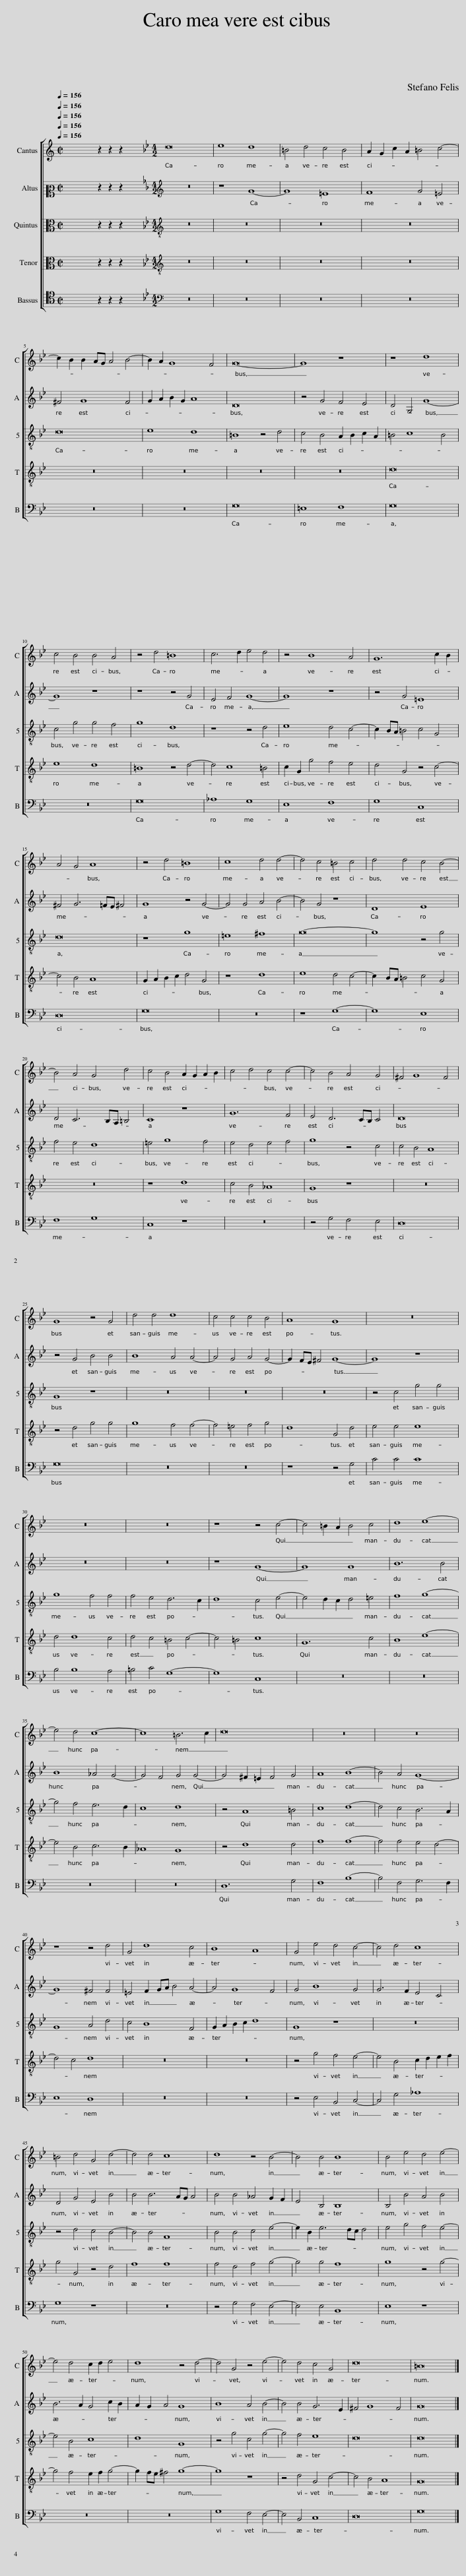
X:1
%%score [ 1 2 [ 3 4 ] 5 ]
L:1/8
Q:1/4=156
M:2/2
I:linebreak $
K:C
V:1 treble
V:2 alto2
V:3 alto
V:4 alto
V:5 tenor
V:1
 x8 | z2 z2 z2 x2 |[K:Bb][M:4/2] d16 | e8 d8 | =B4 d4 c4 B4 | %5
 A2 G2 c2 A2 =B4 c4- |$ c2 B2 B2 AG A4 B4- | B2 A2 G8 F4 | G16- | G8 z8 | %10
 z8 d8 |$ c4 B4 B4 A4 | z4 d4 =B8 | c6 d2 e4 d4 | z4 B8 A4 | %15
 G12 c2 B2 |$ A4 G4 A8 | z4 d4 =B8 | c8 d4 d4- | d4 c4 =B4 c4 | %20
 d4 d4 c4 B4- |$ B4 A4 G4 d4 | c4 B4 A2 G2 A2 B2 | c4 d4 c4 c4- | c4 B4 A4 G4 | %25
 ^F4 G8 F4 |$ G8 z4 G4 | d4 d4 d8 | c4 c4 c4 B4 | A8 G8 | %30
 z16 |$ z16 | z16 | z8 z4 c4- | c4 =B2 A2 B4 c4 | %35
 d8 e8- |$ e4 d4 c8- | c8 =B6 c2 | d16 | z16 | %40
 z16 |$ z8 z4 d4 | G4 d8 c4 | B8 A8 | G4 e4 d4 c4- | %45
 c4 d4 c8 |$ =B4 d4 G4 d4- | d4 d4 c8 | d8 z4 B4- | B4 B4 B8 | %50
 B4 e4 d4 e4- |$ e4 d4 c2 d2 e4 | d8 z4 d4- | d4 G4 z4 e4- | e4 d4 c4 G4 | %55
 d16 | =B16 |] %57
V:2
 x8 | z2 z2 z2 x2 |[K:Bb][M:4/2][K:treble] z16 | z8 G8- | G8 =E8 | %5
 F8 G4 =E4 |$ ^F4 G8 F4 | G2 A2 B2 G2 A8 | D16 | z4 G4 F4 E4 | %10
 D4 G,4 G8- |$ G8 z8 | z8 z4 G4 | E4 F4 G8- | G8 z8 | %15
 z4 G4 =E8 |$ ^F4 G6 =FE ^F4 | G8 z4 G4- | G4 G4 A4 B4- | B4 G4 z8 | %20
 D8 E8 |$ D4 C6 B,A, =B,4 | C8 z8 | G12 F4 | E4 D6 CB, C4 | %25
 D16 |$ z4 G4 B4 B4 | B8 A4 A4- | A4 G4 A4 G4- | G2 FE ^F4 G8- | %30
 G8 z8 |$ z16 | z16 | z8 G8- | G8 G8 | %35
 B12 B4 |$ B8 _A4 G4- | G4 F4 G4 G4- | G4 ^F2 =E2 F4 G4 | A8 B8- | %40
 B4 A4 G8- |$ G8 ^F4 F4 | =E4 F2 GA B4 A4- | A4 G8 F4 | G4 B8 G4 | %45
 G6 F2 E4 C4 |$ D4 G4 E4 B4 | B4 B6 AG A4 | B4 B4 _A4 G2 F2 | E4 B,4 B,8 | %50
 B,4 B4 A4 B4 |$ B6 A2 G4 c2 B2 | A2 G2 A4 G8 | B8 A4 B4- | B4 B4 G6 E2 | %55
 ^F4 G8 F4 | G16 |] %57
V:3
 x8 | z2 z2 z2 x2 |[K:Bb][M:4/2][K:treble-8] z16 | z16 | z16 | %5
 z16 |$ d16 | e8 d8 | =B8 z4 d4 | c4 B4 A2 B2 c2 A2 | %10
 =B4 c8 B4 |$ c4 g4 g4 f4 | g8 d8 | z8 z4 d4 | e8 d4 c4- | %15
 c2 BA =B4 c4 G4 |$ d16 | z8 g8 | =e8 ^f8 | g16- | %20
 g8 z4 g4 |$ f4 e4 d8 | =e4 g8 f4 | e4 d4 e4 f4 | g8 z4 c4 | %25
 c4 B4 A8 |$ G8 z8 | z16 | z16 | z16 | %30
 z4 c4 g4 g4 |$ g8 f4 f4 | f4 e4 d6 c2 | d8 c4 e4- | e4 d2 c2 d4 =e4 | %35
 f8 g8- |$ g4 f4 e6 d2 | c8 d8 | z4 A8 =B4 | c8 d8- | %40
 d4 c4 B6 A2 |$ G8 A4 d4 | c4 B8 F4 | G2 A2 B2 c2 d8 | G8 z8 | %45
 z16 |$ z4 d4 c4 B4- | B4 B4 F8 | B4 B4 c4 e4- | e2 B2 e6 dc d4 | %50
 e4 g4 f4 e4- |$ e4 B4 c8 | d8 G8 | z4 g4 c4 g4- | g4 f4 e8 | %55
 d16 | d16 |] %57
V:4
 x8 | z2 z2 z2 x2 |[K:Bb][M:4/2][K:treble-8] z16 | z16 | z16 | %5
 z16 |$ z16 | z16 | z16 | z16 | %10
 d16 |$ e8 d8 | =B8 z4 d4- | d4 c8 =B4 | c2 G2 g4 f4 e4 | %15
 d4 G4 z4 c4- |$ c4 B4 A8 | G2 A2 B2 c2 d4 G4 | z8 d8 | e8 d4 c4- | %20
 c2 BA =B4 c4 G4 |$ z16 | z8 d8 | c4 B4 _A8 | G8 z8 | %25
 z16 |$ z4 d4 g4 g4 | g8 f4 f4- | f4 =e4 f4 g4 | d8 G4 d4 | %30
 e4 e4 e8 |$ d4 d8 c4 | d4 c4 =B4 c4- | c4 =B4 c8 | G12 c4 | %35
 B8 e8- |$ e4 B4 c6 B2 | _A8 G8 | z4 d8 d4 | f8 f8- | %40
 f4 f4 e4 d4- |$ d4 c4 d8 | z16 | z16 | z4 g4 f4 e4- | %45
 e4 B4 c2 d2 e2 f2 |$ g4 G4 z4 d4 | f8 f8 | f4 d4 f4 g4- | g4 g4 f8 | %50
 g8 z4 g4- |$ g4 f4 e2 f2 g4- | g2 fe ^f4 g8- | g8 z8 | z4 d4 G4 c4- | %55
 c4 B4 A8 | G16 |] %57
V:5
 x8 | z2 z2 z2 x2 |[K:Bb][M:4/2][K:bass] z16 | z16 | z16 | %5
 z16 |$ z16 | z16 | G,16 | =E,8 F,8 | %10
 G,16 |$ z16 | G,16 | _A,8 G,8 | E,8 F,8 | %15
 G,8 C,8 |$ D,16 | G,16 | z16 | z8 G,8- | %20
 G,8 E,8 |$ F,8 G,8 | C,8 z8 | z16 | z4 G,4 F,4 E,4 | %25
 D,16 |$ G,16 | z16 | z16 | z8 z4 G,4 | %30
 C4 C4 C8 |$ B,4 B,8 A,4 | =B,4 C4 G,8- | G,8 C,8 | z16 | %35
 z16 |$ z16 | z16 | D,12 G,4 | F,8 B,8- | %40
 B,4 F,4 G,6 F,2 |$ E,8 D,8 | z16 | z16 | z4 E,4 B,,4 C,4- | %45
 C,4 G,4 _A,8 |$ G,8 z8 | z16 | z4 G,4 F,4 E,4- | E,4 E,4 B,,8 | %50
 E,8 z8 |$ z16 | z16 | G,8 F,4 E,4- | E,4 B,,4 C,8 | %55
 D,16 | G,16 |] %57
